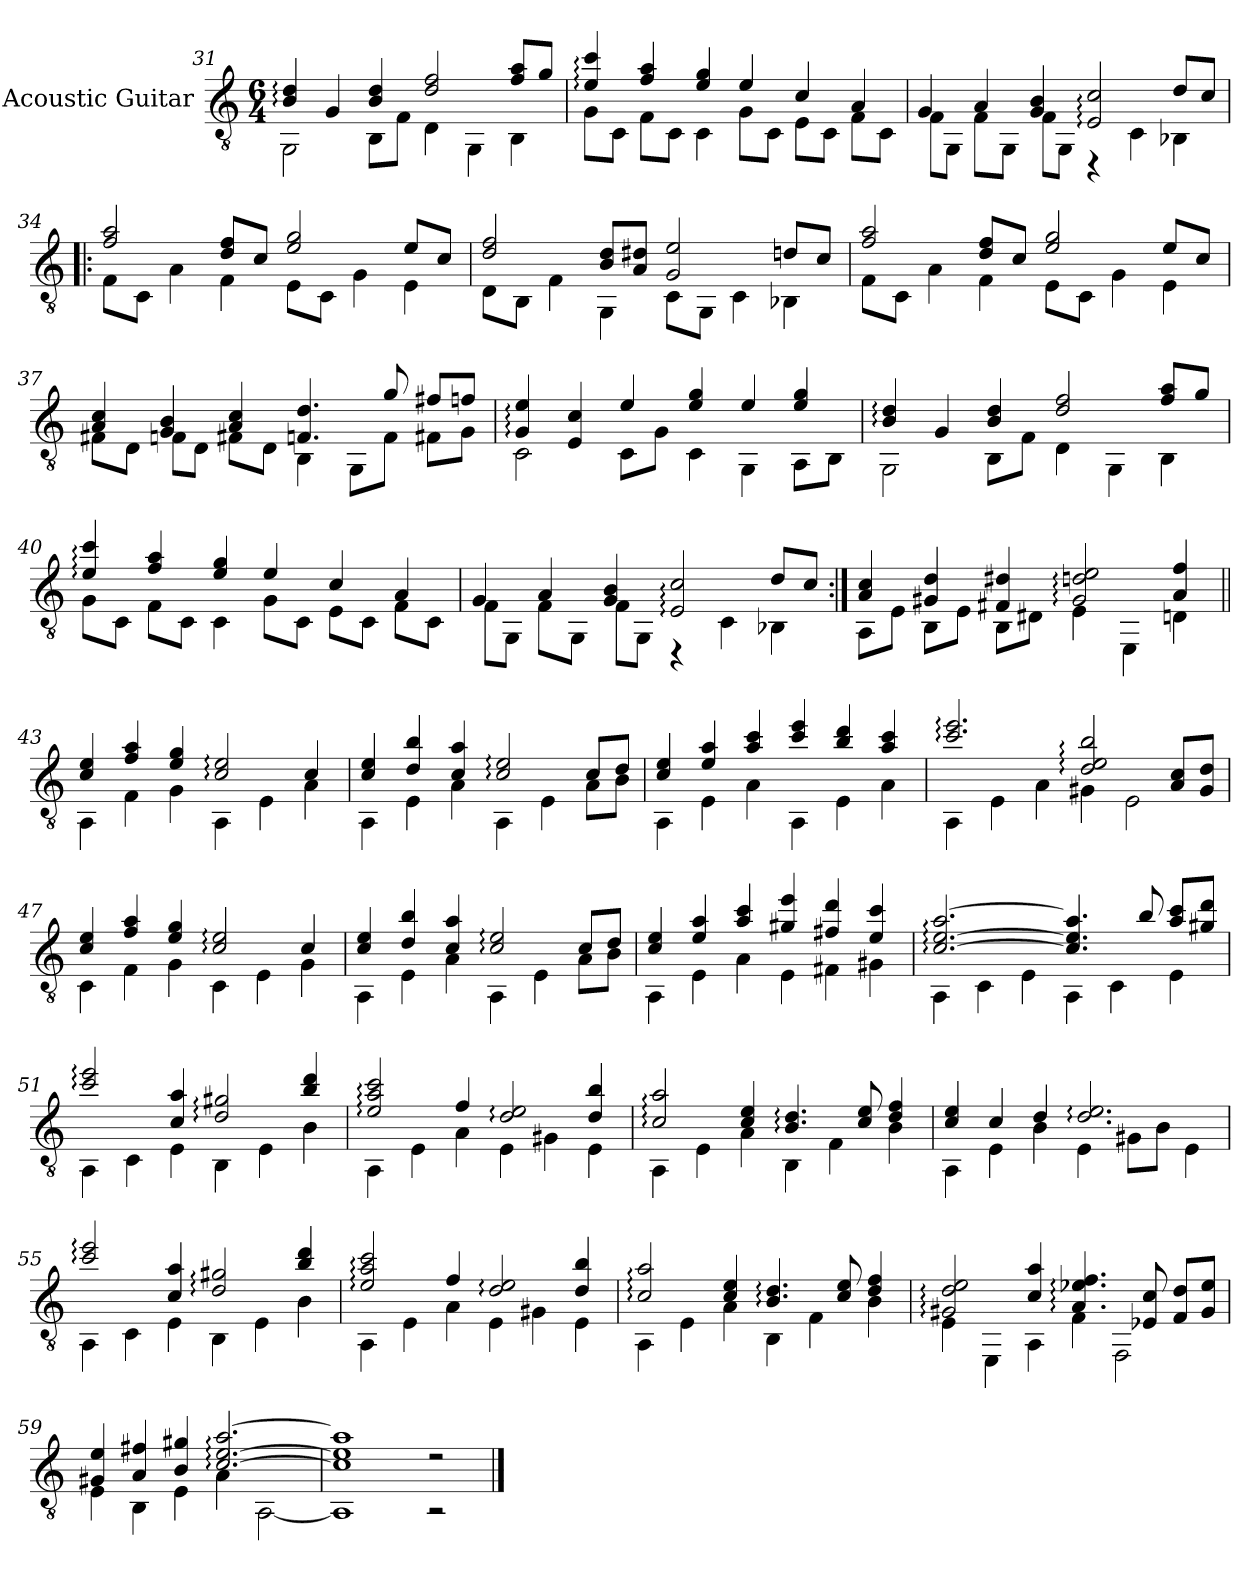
**kern
*part1
*staff1
*I"Acoustic Guitar
*I'Ac Gtr
!!LO:LB:g=z
*clefGv2
*k[]
*C:
*M6/4
=31
*^
4B/: 4d/:	2GG\
4G/	.
4B/ 4d/	8BB\L
.	8F\J
2d/ 2f/	4D\
.	4GG\
8f/ 8a/L	4BB\
8g/J	.
=32	=32
4e/: 4cc/:	8G\L
.	8C\J
4f/ 4a/	8F\L
.	8C\J
4e/ 4g/	4C\
4e/	8G\L
.	8C\J
4c/	8E\L
.	8C\J
4A/	8F\L
.	8C\J
!!LO:LB:g=z	!!
=33	=33
4G/	8F\L
.	8GG\J
4A/	8F\L
.	8GG\J
4G/ 4B/	8F\L
.	8GG\J
2E/: 2c/:	4rDD
.	4C\
8d/L	4BB-X\
8c/J	.
=34!|:	=34!|:
2f/ 2a/	8F\L
.	8C\J
.	4A\
8d/ 8f/L	4F\
8c/J	.
2e/ 2g/	8E\L
.	8C\J
.	4G\
8e/L	4E\
8c/J	.
!!LO:LB:g=z	!!
=35	=35
2d/ 2f/	8D\L
.	8BB\J
.	4F\
8B/ 8d/L	4GG\
8A/ 8d#X/J	.
2G/ 2e/	8C\L
.	8GG\J
.	4C\
8dn/L	4BB-X\
8c/J	.
=36	=36
2f/ 2a/	8F\L
.	8C\J
.	4A\
8d/ 8f/L	4F\
8c/J	.
2e/ 2g/	8E\L
.	8C\J
.	4G\
8e/L	4E\
8c/J	.
!!LO:LB:g=z	!!
=37	=37
4A/ 4c/	8F#X\L
.	8D\J
4G/ 4B/	8Fn\L
.	8D\J
4A/ 4c/	8F#X\L
.	8D\J
4.Fn/ 4.d/	4BB\
.	8GG\L
8g/	8F\J
8f#X/L	8F#X\L
8fn/J	8G\J
=38	=38
4G/: 4e/:	2C\
4E/ 4c/	.
4e/	8C\L
.	8G\J
4e/ 4g/	4C\
4e/	4GG\
4e/ 4g/	8AA\L
.	8BB\J
!!LO:LB:g=z	!!
=39	=39
4B/: 4d/:	2GG\
4G/	.
4B/ 4d/	8BB\L
.	8F\J
2d/ 2f/	4D\
.	4GG\
8f/ 8a/L	4BB\
8g/J	.
=40	=40
4e/: 4cc/:	8G\L
.	8C\J
4f/ 4a/	8F\L
.	8C\J
4e/ 4g/	4C\
4e/	8G\L
.	8C\J
4c/	8E\L
.	8C\J
4A/	8F\L
.	8C\J
!!LO:PB:g=z	!!
=41	=41
4G/	8F\L
.	8GG\J
4A/	8F\L
.	8GG\J
4G/ 4B/	8F\L
.	8GG\J
2E/: 2c/:	4rDD
.	4C\
8d/L	4BB-X\
8c/J	.
=42:|!	=42:|!
4A/ 4c/	8AA\L
.	8E\J
4G#X/ 4d/	8BB\L
.	8E\J
4F#X/ 4d#X/	8BB\L
.	8D#X\J
2G#/: 2dn/: 2e/:	4E\
.	4EE\
4A/ 4f/	4Dn\
!!LO:LB:g=z	!!
=43||	=43||
4c/ 4e/	4AA\
4f/ 4a/	4F\
4e/ 4g/	4G\
2c/: 2e/:	4AA\
.	4E\
4c/	4A\
=44	=44
4c/ 4e/	4AA\
4d/ 4b/	4E\
4c/ 4a/	4A\
2c/: 2e/:	4AA\
.	4E\
8c/L	8A\L
8d/J	8B\J
!!LO:LB:g=z	!!
=45	=45
4c/ 4e/	4AA\
4e/ 4a/	4E\
4a/ 4cc/	4A\
4cc/ 4ee/	4AA\
4b/ 4dd/	4E\
4a/ 4cc/	4A\
=46	=46
2.cc/: 2.ee/:	4AA\
.	4E\
.	4A\
2d/: 2e/: 2b/:	4G#X\
.	2E\
8A/ 8c/L	.
8G#/ 8d/J	.
!!LO:LB:g=z	!!
=47	=47
4c/ 4e/	4C\
4f/ 4a/	4F\
4e/ 4g/	4G\
2c/: 2e/:	4C\
.	4E\
4c/	4G\
=48	=48
4c/ 4e/	4AA\
4d/ 4b/	4E\
4c/ 4a/	4A\
2c/: 2e/:	4AA\
.	4E\
8c/L	8A\L
8d/J	8B\J
!!LO:LB:g=z	!!
=49	=49
4c/ 4e/	4AA\
4e/ 4a/	4E\
4a/ 4cc/	4A\
4g#X/ 4ee/	4E\
4f#X/ 4dd/	4F#X\
4e/ 4cc/	4G#X\
=50	=50
[2.c/: [2.e/: [2.a/:	4AA\
.	4C\
.	4E\
4.c/] 4.e/] 4.a/]	4AA\
.	4C\
8b/	.
8a/ 8cc/L	4E\
8g#X/ 8dd/J	.
!!LO:LB:g=z	!!
=51	=51
2cc/: 2ee/:	4AA\
.	4C\
4c/ 4a/	4E\
2d/: 2g#X/:	4BB\
.	4E\
4b/ 4dd/	4B\
=52	=52
2e/: 2a/: 2cc/:	4AA\
.	4E\
4f/	4A\
2d/: 2e/:	4E\
.	4G#X\
4d/ 4b/	4E\
!!LO:LB:g=z	!!
=53	=53
2c/: 2a/:	4AA\
.	4E\
4c/ 4e/	4A\
4.B/: 4.d/:	4BB\
.	4F\
8c/ 8e/	.
4d/ 4f/	4B\
=54	=54
4c/ 4e/	4AA\
4c/	4E\
4d/	4B\
2.d/: 2.e/:	4E\
.	8G#X\L
.	8B\J
.	4E\
!!LO:PB:g=z	!!
=55	=55
2cc/: 2ee/:	4AA\
.	4C\
4c/ 4a/	4E\
2d/: 2g#X/:	4BB\
.	4E\
4b/ 4dd/	4B\
=56	=56
2e/: 2a/: 2cc/:	4AA\
.	4E\
4f/	4A\
2d/: 2e/:	4E\
.	4G#X\
4d/ 4b/	4E\
!!LO:LB:g=z	!!
=57	=57
2c/: 2a/:	4AA\
.	4E\
4c/ 4e/	4A\
4.B/: 4.d/:	4BB\
.	4F\
8c/ 8e/	.
4d/ 4f/	4B\
=58	=58
2G#X/: 2d/: 2e/:	4E\
.	4EE\
4c/ 4a/	4AA\
4.A/: 4.e-X/: 4.f/:	4F\
.	2FF\
8E-X/ 8c/	.
8F/ 8d/L	.
8G#/ 8e-/J	.
!!LO:LB:g=z	!!
=59	=59
4G#X/ 4e/	4E\
4A/ 4f#X/	4BB\
4B/ 4g#X/	4E\
[2.c/: [2.e/: [2.a/:	4A\
.	[2AA\
=60	=60
1c] 1e] 1a]	1AA]
2r	2rAA
*v	*v
==
*-
